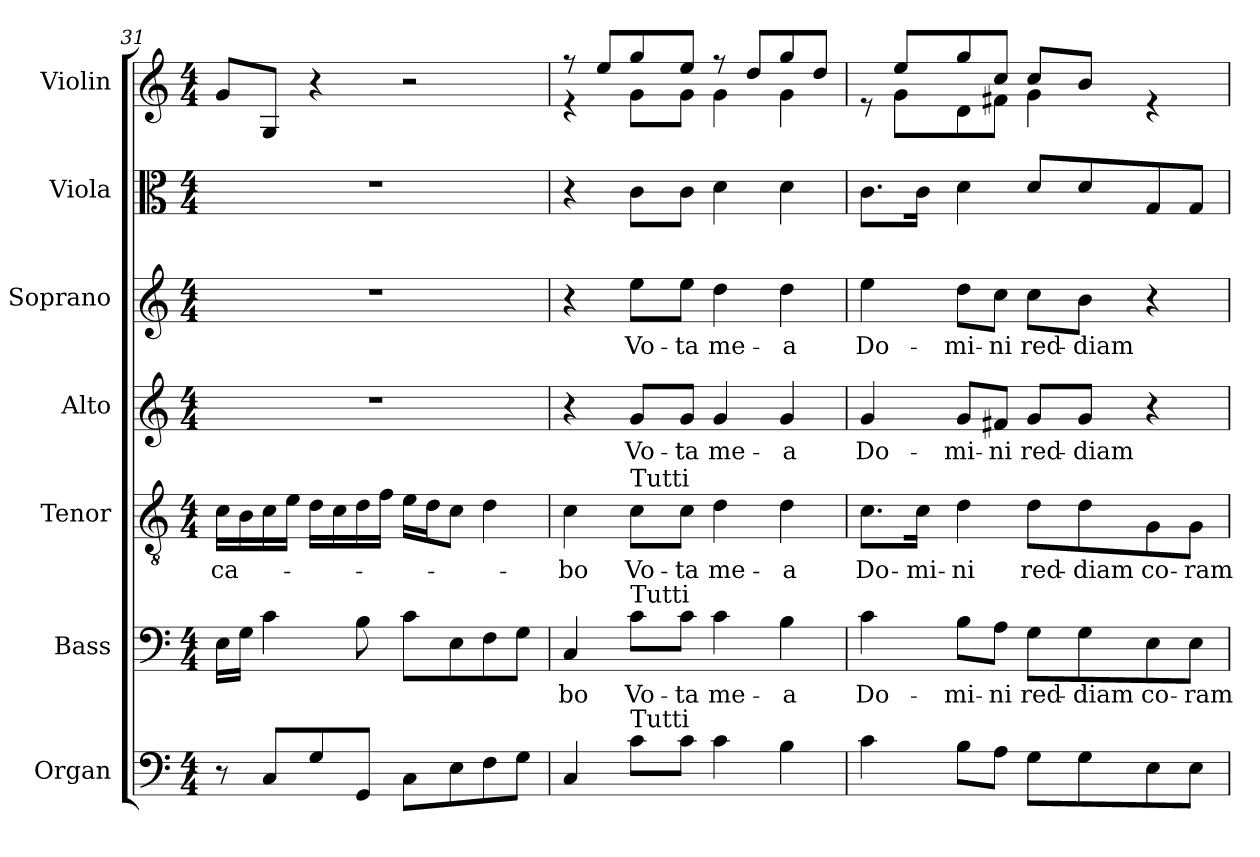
**kern	**kern	**text	**kern	**text	**kern	**text	**kern	**text	**kern	**kern
*part7	*part6	*part6	*part5	*part5	*part4	*part4	*part3	*part3	*part2	*part1
*staff7	*staff6	*staff6	*staff5	*staff5	*staff4	*staff4	*staff3	*staff3	*staff2	*staff1
*I"Organ	*I"Bass	*	*I"Tenor	*	*I"Alto	*	*I"Soprano	*	*I"Viola	*I"Violin
*I'Org.	*I'B.	*	*I'T.	*	*I'A.	*	*I'S.	*	*I'Vla.	*I'Vln.
!!LO:LB:g=z
*clefF4	*clefF4	*	*clefGv2	*	*clefG2	*	*clefG2	*	*clefC3	*clefG2
*k[]	*k[]	*	*k[]	*	*k[]	*	*k[]	*	*k[]	*k[]
*M4/4	*M4/4	*	*M4/4	*	*M4/4	*	*M4/4	*	*M4/4	*M4/4
=31	=31	=31	=31	=31	=31	=31	=31	=31	=31	=31
!	!	!	!	!LO:LY:b	!	!	!	!	!	!
8r	16E\LL	.	16c\LL	-ca-	1r	.	1r	.	1r	8g/L
.	16G\JJ	.	16B\	.	.	.	.	.	.	.
8C/L	4c\	.	16c\	.	.	.	.	.	.	8G/J
.	.	.	16e\JJ	.	.	.	.	.	.	.
8G/	.	.	16d\LL	.	.	.	.	.	.	4r
.	.	.	16c\	.	.	.	.	.	.	.
8GG/J	8B\	.	16d\	.	.	.	.	.	.	.
.	.	.	16f\JJ	.	.	.	.	.	.	.
8C\L	8c\L	.	16e\LL	.	.	.	.	.	.	2r
.	.	.	16d\J	.	.	.	.	.	.	.
8E\	8E\	.	8c\J	.	.	.	.	.	.	.
8F\	8F\	.	4d\	.	.	.	.	.	.	.
8G\J	8G\J	.	.	.	.	.	.	.	.	.
=32	=32	=32	=32	=32	=32	=32	=32	=32	=32	=32
!	!	!LO:LY:b	!	!LO:LY:b	!	!	!	!	!	!
*	*	*	*	*	*	*	*	*	*	*^
4C/	4C/	-bo	4c\	-bo	4r	.	4r	.	4r	8r	4r
.	.	.	.	.	.	.	.	.	.	8ee/L	.
!	!	!	!LO:TX:a:t=Tutti	!	!	!	!	!	!	!	!
!	!LO:TX:a:t=Tutti	!	!	!	!	!	!	!	!	!	!
!LO:TX:a:t=Tutti	!	!	!	!	!	!	!	!	!	!	!
!	!	!LO:LY:b	!	!LO:LY:b	!	!LO:LY:b	!	!LO:LY:b	!	!	!
8c\L	8c\L	Vo-	8c\L	Vo-	8g/L	Vo-	8ee\L	Vo-	8c\L	8gg/	8g\L
!	!	!LO:LY:b	!	!LO:LY:b	!	!LO:LY:b	!	!LO:LY:b	!	!	!
8c\J	8c\J	-ta	8c\J	-ta	8g/J	-ta	8ee\J	-ta	8c\J	8ee/J	8g\J
!	!	!LO:LY:b	!	!LO:LY:b	!	!LO:LY:b	!	!LO:LY:b	!	!	!
4c\	4c\	me-	4d\	me-	4g/	me-	4dd\	me-	4d\	8r	4g\
.	.	.	.	.	.	.	.	.	.	8dd/L	.
!	!	!LO:LY:b	!	!LO:LY:b	!	!LO:LY:b	!	!LO:LY:b	!	!	!
4B\	4B\	-a	4d\	-a	4g/	-a	4dd\	-a	4d\	8gg/	4g\
.	.	.	.	.	.	.	.	.	.	8dd/J	.
=33	=33	=33	=33	=33	=33	=33	=33	=33	=33	=33	=33
!	!	!LO:LY:b	!	!LO:LY:b	!	!LO:LY:b	!	!LO:LY:b	!	!	!
4c\	4c\	Do-	8.c\L	Do-	4g/	Do-	4ee\	Do-	8.c\L	8re	8ryy
.	.	.	.	.	.	.	.	.	.	8ee/L	8g\L
!	!	!	!	!LO:LY:b	!	!	!	!	!	!	!
.	.	.	16c\Jk	-mi-	.	.	.	.	16c\Jk	.	.
!	!	!LO:LY:b	!	!LO:LY:b	!	!LO:LY:b	!	!LO:LY:b	!	!	!
8B\L	8B\L	-mi-	4d\	-ni	8g/L	-mi-	8dd\L	-mi-	4d\	8gg/	8d\
!	!	!LO:LY:b	!	!	!	!LO:LY:b	!	!LO:LY:b	!	!	!
8A\J	8A\J	-ni	.	.	8f#X/J	-ni	8cc\J	-ni	.	8cc/J	8f#X\J
!	!	!LO:LY:b	!	!LO:LY:b	!	!LO:LY:b	!	!LO:LY:b	!	!	!
8G\L	8G\L	red-	8d\L	red-	8g/L	red-	8cc\L	red-	8d/L	8cc/L	4g\
!	!	!LO:LY:b	!	!LO:LY:b	!	!LO:LY:b	!	!LO:LY:b	!	!	!
8G\	8G\	-diam	8d\	-diam	8g/J	-diam	8b\J	-diam	8d/	8b/J	.
!	!	!LO:LY:b	!	!LO:LY:b	!	!	!	!	!	!	!
8E\	8E\	co-	8G\	co-	4r	.	4r	.	8G/	4re	4ryy
!	!	!LO:LY:b	!	!LO:LY:b	!	!	!	!	!	!	!
8E\J	8E\J	-ram	8G\J	-ram	.	.	.	.	8G/J	.	.
*	*	*	*	*	*	*	*	*	*	*v	*v
=	=	=	=	=	=	=	=	=	=	=
*-	*-	*-	*-	*-	*-	*-	*-	*-	*-	*-
